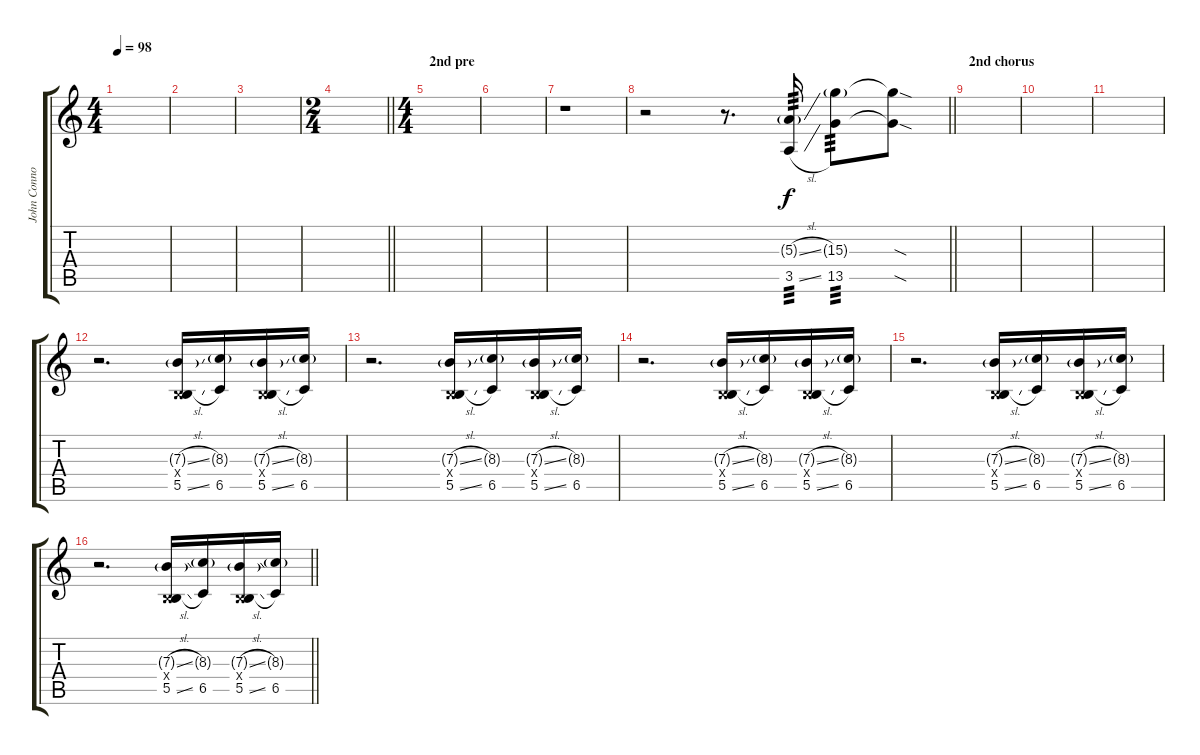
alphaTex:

\track ("John Connolly whammy" "John Conno") {instrument guitarharmonics}
\staff {score tabs}
\tuning (Db4 Ab3 E3 B2 Gb2 B1) {hide}
\ts (4 4)
\tempo 98
\clef g2
\ks c
|
|
|
\ts (2 4)
\barLineRight lightlight
|
\ts (4 4)
\section ("" "2nd pre")
|
|
r.1 |
\barLineRight lightlight
r.2 r.8{d} (5.3{sl g} 3.5{sl}).16{tp 3} (15.3{g} 13.5).8{tp 3} (15.3{sod t} 13.5{sod t}).8 |
\section ("" "2nd chorus")
|
|
|
r.2{d} (7.3{sl g} 0.4{x} 5.5{sl}).16 (8.3{g} 6.5).16 (7.3{sl g} 0.4{x} 5.5{sl}).16 (8.3{g} 6.5).16 |
r.2{d} (7.3{sl g} 0.4{x} 5.5{sl}).16 (8.3{g} 6.5).16 (7.3{sl g} 0.4{x} 5.5{sl}).16 (8.3{g} 6.5).16 |
r.2{d} (7.3{sl g} 0.4{x} 5.5{sl}).16 (8.3{g} 6.5).16 (7.3{sl g} 0.4{x} 5.5{sl}).16 (8.3{g} 6.5).16 |
r.2{d} (7.3{sl g} 0.4{x} 5.5{sl}).16 (8.3{g} 6.5).16 (7.3{sl g} 0.4{x} 5.5{sl}).16 (8.3{g} 6.5).16 |
\barLineRight lightlight
r.2{d} (7.3{sl g} 0.4{x} 5.5{sl}).16 (8.3{g} 6.5).16 (7.3{sl g} 0.4{x} 5.5{sl}).16 (8.3{g} 6.5).16
